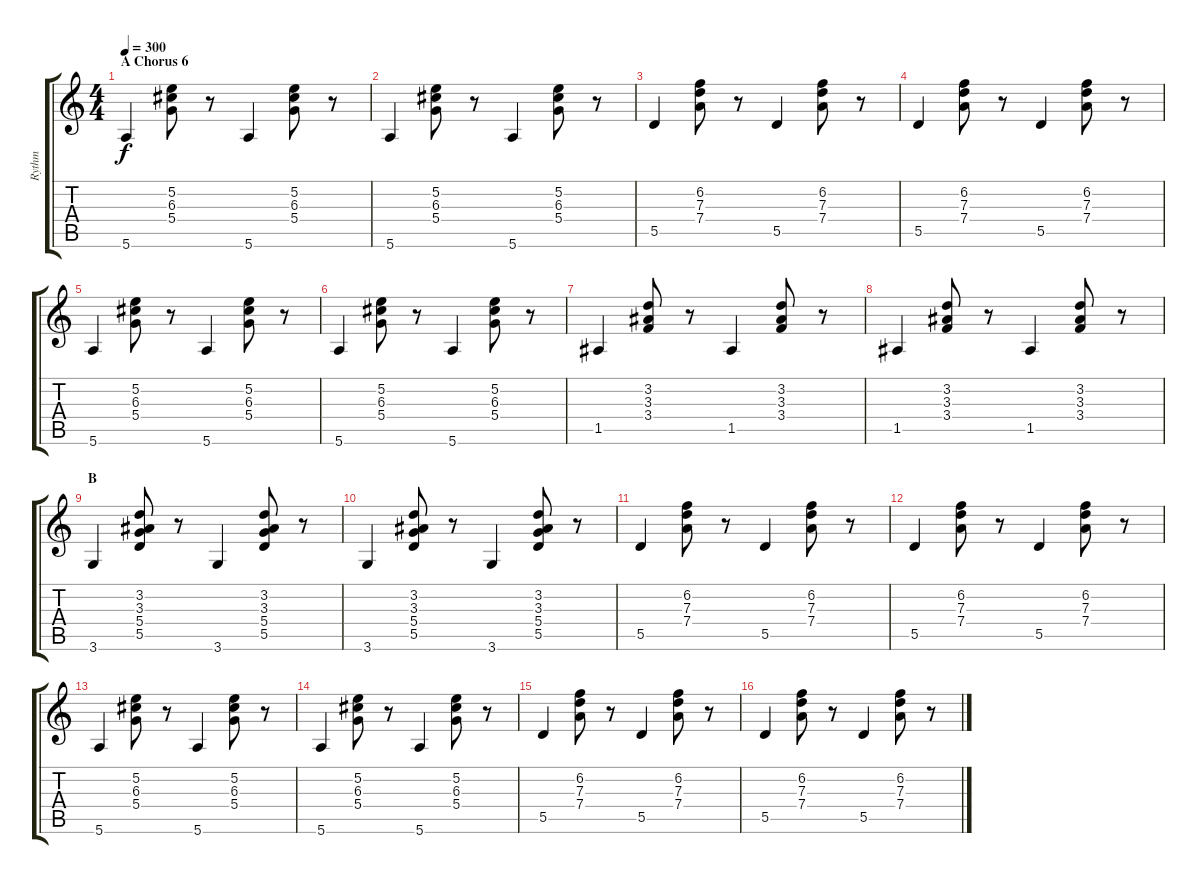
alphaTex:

\track ("Rythm" "Rythm") {instrument acousticguitarnylon}
\staff {score tabs}
\tuning (E4 B3 G3 D3 A2 E2) {hide}
\ts (4 4)
\section ("" "A Chorus 6")
\tempo 300
\clef g2
\ks c
5.6.4{dy f} (5.2 6.3 5.4).8 r.8 5.6.4 (5.2 6.3 5.4).8 r.8 |
5.6.4 (5.2 6.3 5.4).8 r.8 5.6.4 (5.2 6.3 5.4).8 r.8 |
5.5.4 (6.2 7.3 7.4).8 r.8 5.5.4 (6.2 7.3 7.4).8 r.8 |
5.5.4 (6.2 7.3 7.4).8 r.8 5.5.4 (6.2 7.3 7.4).8 r.8 |
5.6.4 (5.2 6.3 5.4).8 r.8 5.6.4 (5.2 6.3 5.4).8 r.8 |
5.6.4 (5.2 6.3 5.4).8 r.8 5.6.4 (5.2 6.3 5.4).8 r.8 |
1.5.4 (3.2 3.3 3.4).8 r.8 1.5.4 (3.2 3.3 3.4).8 r.8 |
1.5.4 (3.2 3.3 3.4).8 r.8 1.5.4 (3.2 3.3 3.4).8 r.8 |
\section ("" "B")
3.6.4 (3.2 3.3 5.4 5.5).8 r.8 3.6.4 (3.2 3.3 5.4 5.5).8 r.8 |
3.6.4 (3.2 3.3 5.4 5.5).8 r.8 3.6.4 (3.2 3.3 5.4 5.5).8 r.8 |
5.5.4 (6.2 7.3 7.4).8 r.8 5.5.4 (6.2 7.3 7.4).8 r.8 |
5.5.4 (6.2 7.3 7.4).8 r.8 5.5.4 (6.2 7.3 7.4).8 r.8 |
5.6.4 (5.2 6.3 5.4).8 r.8 5.6.4 (5.2 6.3 5.4).8 r.8 |
5.6.4 (5.2 6.3 5.4).8 r.8 5.6.4 (5.2 6.3 5.4).8 r.8 |
5.5.4 (6.2 7.3 7.4).8 r.8 5.5.4 (6.2 7.3 7.4).8 r.8 |
5.5.4 (6.2 7.3 7.4).8 r.8 5.5.4 (6.2 7.3 7.4).8 r.8
